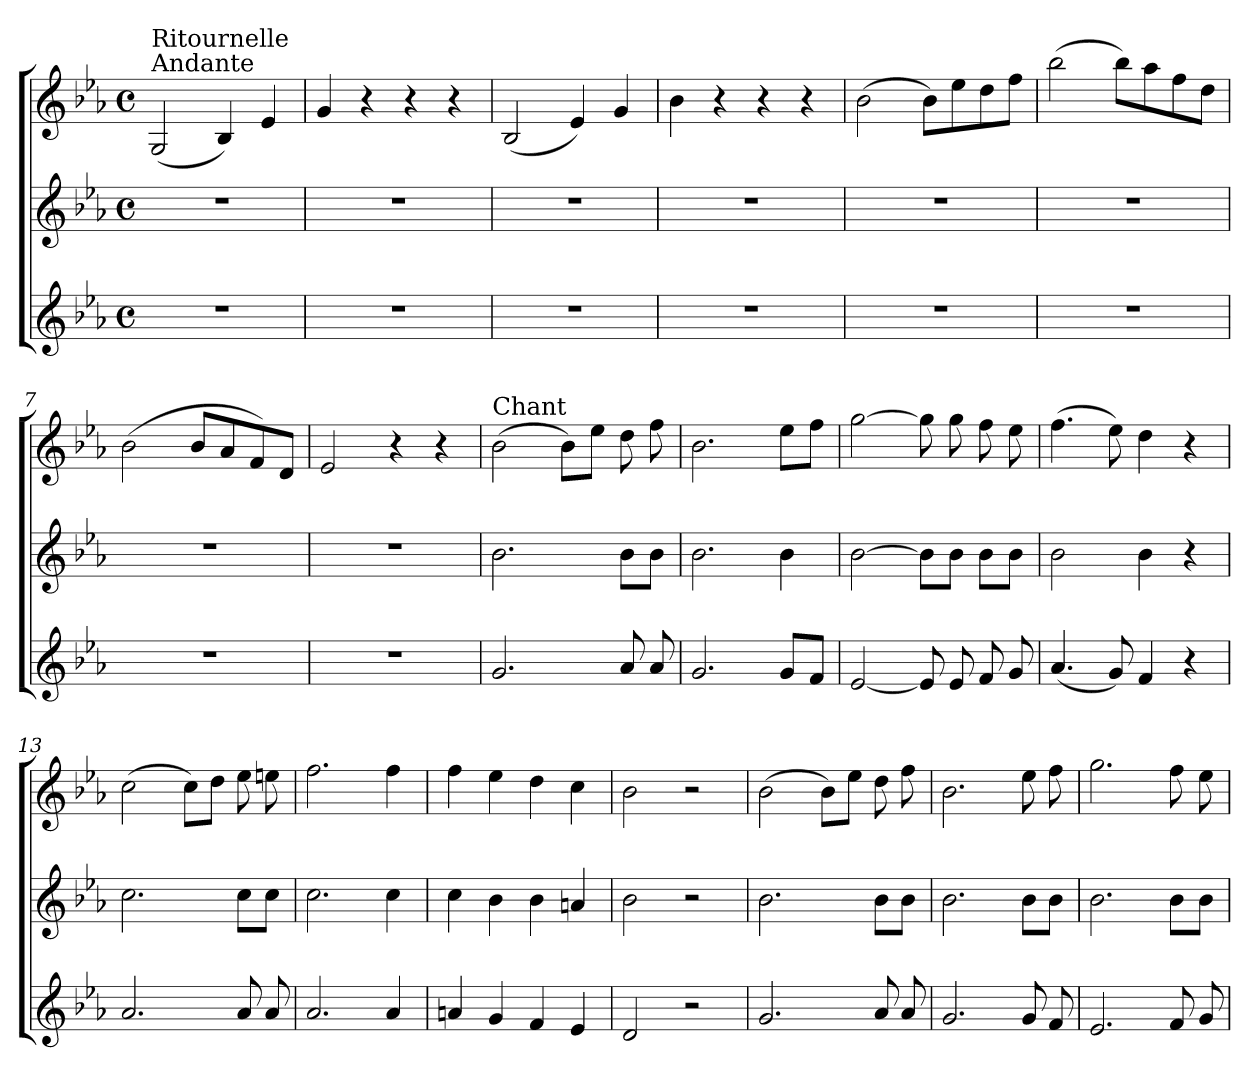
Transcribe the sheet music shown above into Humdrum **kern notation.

**kern	**kern	**kern
*part3	*part2	*part1
*staff3	*staff2	*staff1
*clefG2	*clefG2	*clefG2
*k[b-e-a-]	*k[b-e-a-]	*k[b-e-a-]
*E-:	*E-:	*E-:
*M4/4	*M4/4	*M4/4
*met(c)	*met(c)	*met(c)
=1	=1	=1
!	!	!LO:TX:a:t=Andante
!	!	!LO:TX:a:t=Ritournelle
1r	1r	(<2G/
.	.	4B-/)
.	.	4e-/
=2	=2	=2
1r	1r	4g/
.	.	4r
.	.	4r
.	.	4r
=3	=3	=3
1r	1r	(<2B-/
.	.	4e-/)
.	.	4g/
=4	=4	=4
1r	1r	4b-\
.	.	4r
.	.	4r
.	.	4r
=5	=5	=5
1r	1r	(>2b-\
.	.	8b-\L)
.	.	8ee-\
.	.	8dd\
.	.	8ff\J
!!LO:LB:g=z
=6	=6	=6
1r	1r	(>2bb-\
.	.	8bb-\L)
.	.	8aa-\
.	.	8ff\
.	.	8dd\J
=7	=7	=7
1r	1r	(>2b-\
.	.	8b-/L
.	.	8a-/
.	.	8f/)
.	.	8d/J
=8	=8	=8
1r	1r	2e-/
.	.	4r
.	.	4r
=9	=9	=9
!	!	!LO:TX:a:t=Chant
2.g/	2.b-\	(>2b-\
.	.	8b-\L)
.	.	8ee-\J
8a-/	8b-\L	8dd\
8a-/	8b-\J	8ff\
=10	=10	=10
2.g/	2.b-\	2.b-\
8g/L	4b-\	8ee-\L
8f/J	.	8ff\J
=11	=11	=11
[2e-/	[2b-\	[2gg\
8e-/]	8b-\L]	8gg\]
8e-/	8b-\J	8gg\
8f/	8b-\L	8ff\
8g/	8b-\J	8ee-\
!!LO:PB:g=z
=12	=12	=12
(<4.a-/	2b-\	(>4.ff\
8g/)	.	8ee-\)
4f/	4b-\	4dd\
4r	4r	4r
=13	=13	=13
2.a-/	2.cc\	(>2cc\
.	.	8cc\L)
.	.	8dd\J
8a-/	8cc\L	8ee-\
8a-/	8cc\J	8een\
=14	=14	=14
2.a-/	2.cc\	2.ff\
4a-/	4cc\	4ff\
=15	=15	=15
4an/	4cc\	4ff\
4g/	4b-\	4ee-\
4f/	4b-\	4dd\
4e-/	4an/	4cc\
=16	=16	=16
2d/	2b-\	2b-\
2r	2r	2r
=17	=17	=17
2.g/	2.b-\	(>2b-\
.	.	8b-\L)
.	.	8ee-\J
8a-/	8b-\L	8dd\
8a-/	8b-\J	8ff\
!!LO:LB:g=z
=18	=18	=18
2.g/	2.b-\	2.b-\
8g/	8b-\L	8ee-\
8f/	8b-\J	8ff\
=19	=19	=19
2.e-/	2.b-\	2.gg\
8f/	8b-\L	8ff\
8g/	8b-\J	8ee-\
=	=	=
*-	*-	*-
